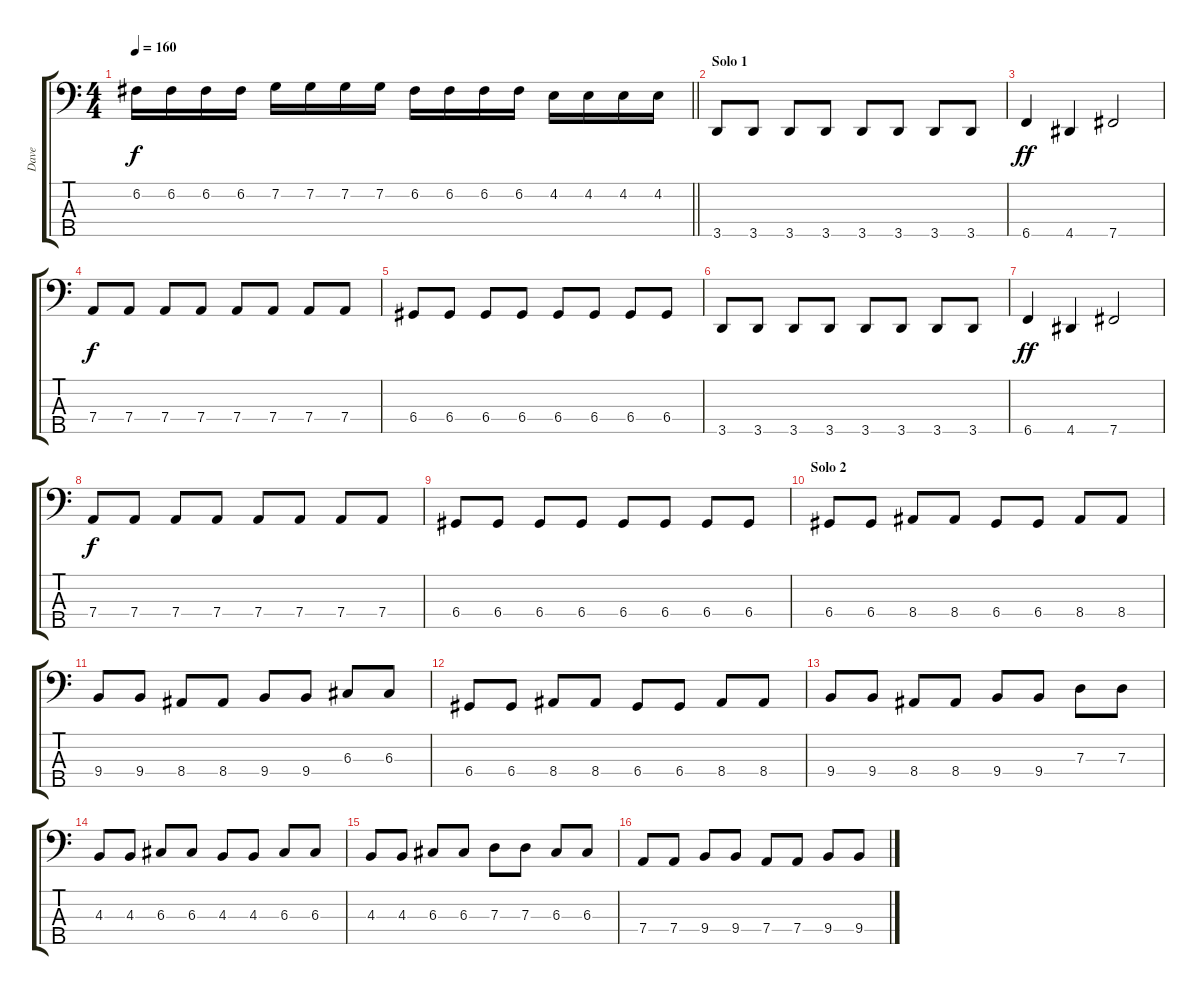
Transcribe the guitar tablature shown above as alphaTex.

\track ("Dave" "Dave") {instrument electricbasspick}
\staff {score tabs}
\tuning (F2 C2 G1 D1 B0) {hide}
\ts (4 4)
\tempo 160
\clef f4
\barLineRight lightlight
\ks c
6.2.16{dy f} 6.2.16 6.2.16 6.2.16 7.2.16 7.2.16 7.2.16 7.2.16 6.2.16 6.2.16 6.2.16 6.2.16 4.2.16 4.2.16 4.2.16 4.2.16 |
\section ("" "Solo 1")
3.5.8 3.5.8 3.5.8 3.5.8 3.5.8 3.5.8 3.5.8 3.5.8 |
6.5.4{dy ff} 4.5.4 7.5.2 |
7.4.8{dy f} 7.4.8 7.4.8 7.4.8 7.4.8 7.4.8 7.4.8 7.4.8 |
6.4.8 6.4.8 6.4.8 6.4.8 6.4.8 6.4.8 6.4.8 6.4.8 |
3.5.8 3.5.8 3.5.8 3.5.8 3.5.8 3.5.8 3.5.8 3.5.8 |
6.5.4{dy ff} 4.5.4 7.5.2 |
7.4.8{dy f} 7.4.8 7.4.8 7.4.8 7.4.8 7.4.8 7.4.8 7.4.8 |
6.4.8 6.4.8 6.4.8 6.4.8 6.4.8 6.4.8 6.4.8 6.4.8 |
\section ("" "Solo 2")
6.4.8 6.4.8 8.4.8 8.4.8 6.4.8 6.4.8 8.4.8 8.4.8 |
9.4.8 9.4.8 8.4.8 8.4.8 9.4.8 9.4.8 6.3.8 6.3.8 |
6.4.8 6.4.8 8.4.8 8.4.8 6.4.8 6.4.8 8.4.8 8.4.8 |
9.4.8 9.4.8 8.4.8 8.4.8 9.4.8 9.4.8 7.3.8 7.3.8 |
4.3.8 4.3.8 6.3.8 6.3.8 4.3.8 4.3.8 6.3.8 6.3.8 |
4.3.8 4.3.8 6.3.8 6.3.8 7.3.8 7.3.8 6.3.8 6.3.8 |
7.4.8 7.4.8 9.4.8 9.4.8 7.4.8 7.4.8 9.4.8 9.4.8
